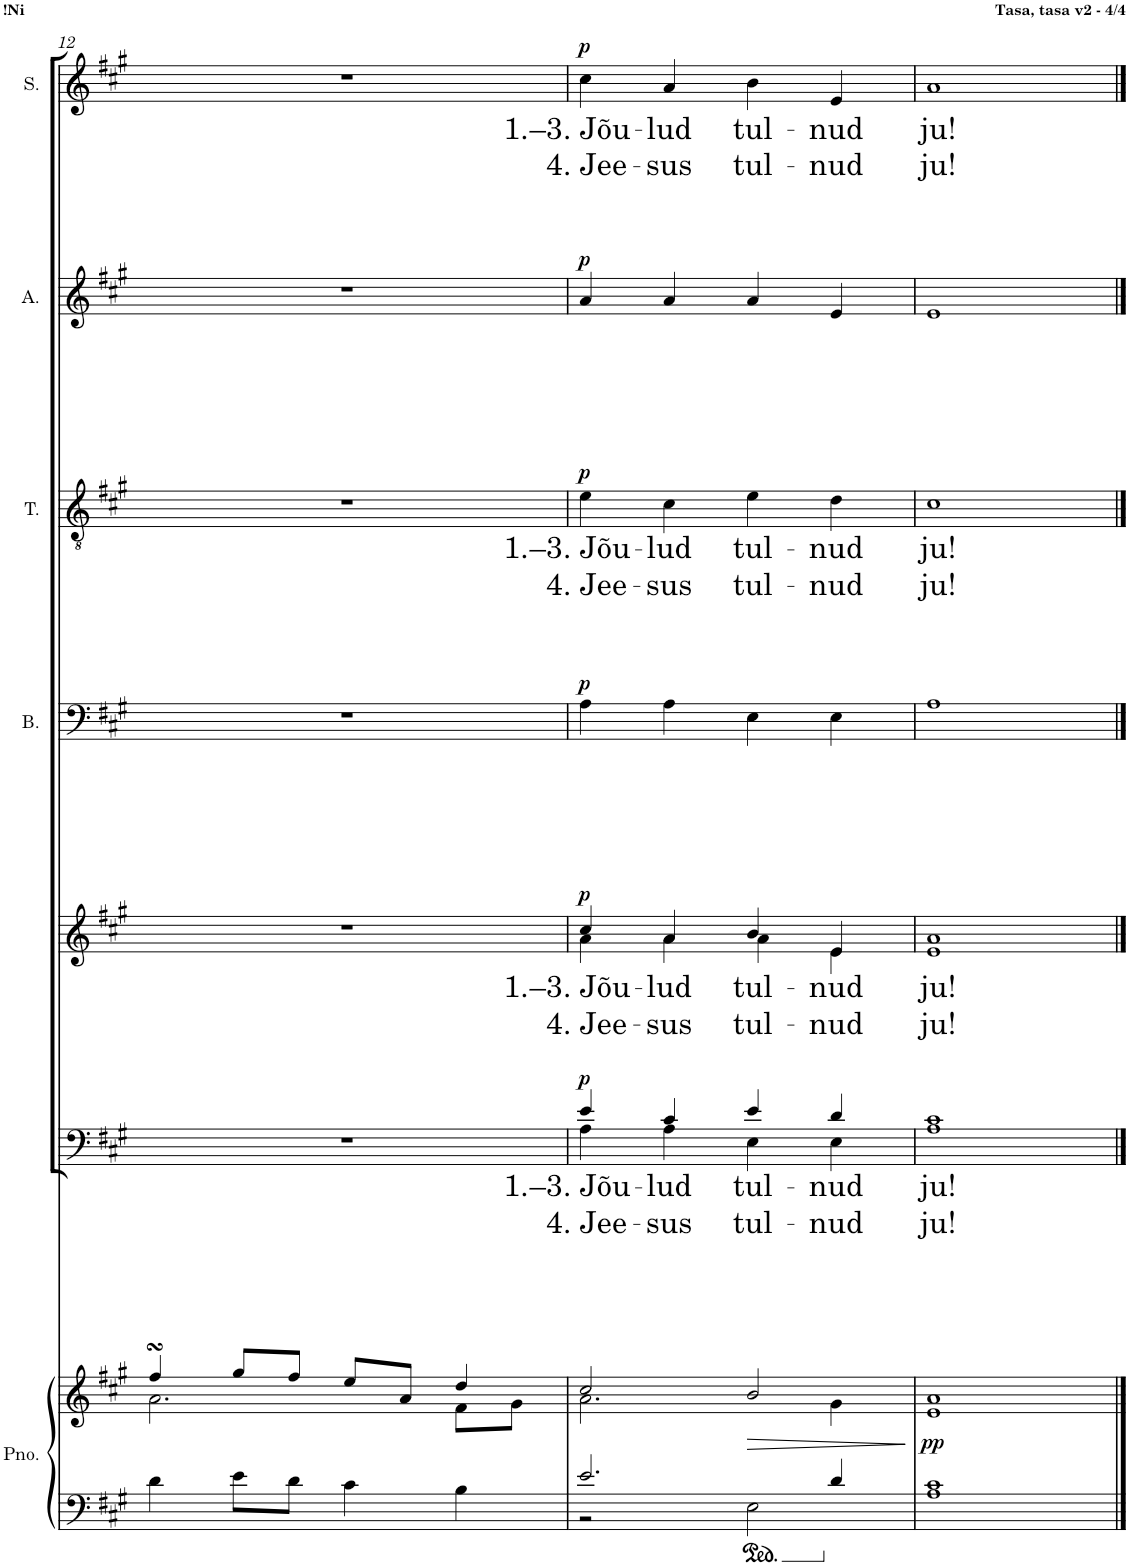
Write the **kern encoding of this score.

**kern	**kern	**dynam	**kern	**text	**text	**dynam	**kern	**text	**text	**dynam	**kern	**text	**text	**dynam	**kern	**text	**text	**dynam	**kern	**text	**text	**dynam	**kern	**text	**text	**dynam
*part7	*part7	*part7	*part6	*part6	*part6	*part6	*part5	*part5	*part5	*part5	*part4	*part4	*part4	*part4	*part3	*part3	*part3	*part3	*part2	*part2	*part2	*part2	*part1	*part1	*part1	*part1
*staff8	*staff7	*staff7/8	*staff6	*staff6	*staff6	*staff6	*staff5	*staff5	*staff5	*staff5	*staff4	*staff4	*staff4	*staff4	*staff3	*staff3	*staff3	*staff3	*staff2	*staff2	*staff2	*staff2	*staff1	*staff1	*staff1	*staff1
*I"Piano	*	*	*I"T B	*	*	*	*I"S A	*	*	*	*I"Bass	*	*	*	*I"Tenor	*	*	*	*I"Alto	*	*	*	*I"Soprano	*	*	*
*I'Pno.	*	*	*	*	*	*	*	*	*	*	*I'B.	*	*	*	*I'T.	*	*	*	*I'A.	*	*	*	*I'S.	*	*	*
!!LO:PB:g=z
*clefF4	*clefG2	*	*clefF4	*	*	*	*clefG2	*	*	*	*clefF4	*	*	*	*clefGv2	*	*	*	*clefG2	*	*	*	*clefG2	*	*	*
*k[f#c#g#]	*k[f#c#g#]	*	*k[f#c#g#]	*	*	*	*k[f#c#g#]	*	*	*	*k[f#c#g#]	*	*	*	*k[f#c#g#]	*	*	*	*k[f#c#g#]	*	*	*	*k[f#c#g#]	*	*	*
*M2/2	*M2/2	*	*M2/2	*	*	*	*M2/2	*	*	*	*M2/2	*	*	*	*M2/2	*	*	*	*M2/2	*	*	*	*M2/2	*	*	*
=12	=12	=12	=12	=12	=12	=12	=12	=12	=12	=12	=12	=12	=12	=12	=12	=12	=12	=12	=12	=12	=12	=12	=12	=12	=12	=12
*	*^	*	*	*	*	*	*	*	*	*	*	*	*	*	*	*	*	*	*	*	*	*	*	*	*	*
4d\	4ff#sSSS/	2.a\	.	1r	.	.	.	1r	.	.	.	1r	.	.	.	1r	.	.	.	1r	.	.	.	1r	.	.	.
8e\L	8gg#/L	.	.	.	.	.	.	.	.	.	.	.	.	.	.	.	.	.	.	.	.	.	.	.	.	.	.
8d\J	8ff#/J	.	.	.	.	.	.	.	.	.	.	.	.	.	.	.	.	.	.	.	.	.	.	.	.	.	.
4c#\	8ee/L	.	.	.	.	.	.	.	.	.	.	.	.	.	.	.	.	.	.	.	.	.	.	.	.	.	.
.	8a/J	.	.	.	.	.	.	.	.	.	.	.	.	.	.	.	.	.	.	.	.	.	.	.	.	.	.
4B\	4dd/	8f#\L	.	.	.	.	.	.	.	.	.	.	.	.	.	.	.	.	.	.	.	.	.	.	.	.	.
.	.	8g#\J	.	.	.	.	.	.	.	.	.	.	.	.	.	.	.	.	.	.	.	.	.	.	.	.	.
=13	=13	=13	=13	=13	=13	=13	=13	=13	=13	=13	=13	=13	=13	=13	=13	=13	=13	=13	=13	=13	=13	=13	=13	=13	=13	=13	=13
*^	*	*	*	*	*	*	*	*	*	*	*	*	*	*	*	*	*	*	*	*	*	*	*	*	*	*	*
!	!	!	!	!	!	!LO:LY:b	!LO:LY:b	!	!	!	!	!	!	!	!	!	!	!	!	!	!	!	!	!	!	!	!	!
*	*	*	*	*	*^	*	*	*	*	*	*	*	*	*	*	*	*	*	*	*	*	*	*	*	*	*	*	*
!	!	!	!	!	!	!	!LO:LY:b	!LO:LY:b	!LO:DY:a	!	!LO:LY:b	!LO:LY:b	!LO:DY:a	!	!LO:LY:b	!LO:LY:b	!LO:DY:a	!	!LO:LY:b	!LO:LY:b	!LO:DY:a	!	!LO:LY:b	!LO:LY:b	!LO:DY:a	!	!LO:LY:b	!LO:LY:b	!LO:DY:a
*	*	*	*	*	*	*	*	*	*	*^	*	*	*	*	*	*	*	*	*	*	*	*	*	*	*	*	*	*	*
2.e/	2r	2cc#/	2.a\	.	4e/	4A\	1.–3. Jõu-	4. Jee-	p	4cc#/	4a\	1.–3. Jõu-	4. Jee-	p	4A\	1.–3. Jõu-	4. Jee-	p	4e\	1.–3. Jõu-	4. Jee-	p	4a/	1.–3. Jõu-	4. Jee-	p	4cc#\	1.–3. Jõu-	4. Jee-	p
!	!	!	!	!	!	!	!LO:LY:b	!LO:LY:b	!	!	!	!	!	!	!	!	!	!	!	!	!	!	!	!	!	!	!	!	!	!
!	!	!	!	!	!	!	!LO:LY:b	!LO:LY:b	!	!	!	!LO:LY:b	!LO:LY:b	!	!	!LO:LY:b	!LO:LY:b	!	!	!LO:LY:b	!LO:LY:b	!	!	!LO:LY:b	!LO:LY:b	!	!	!LO:LY:b	!LO:LY:b	!
.	.	.	.	.	4c#/	4A\	-lud	-sus	.	4a/	4a\	-lud	-sus	.	4A\	-lud	-sus	.	4c#\	-lud	-sus	.	4a/	-lud	-sus	.	4a/	-lud	-sus	.
!	!	!	!	!LO:HP:b	!	!	!LO:LY:b	!LO:LY:b	!	!	!	!	!	!	!	!	!	!	!	!	!	!	!	!	!	!	!	!	!	!
!	!	!	!	!	!	!	!LO:LY:b	!LO:LY:b	!	!	!	!LO:LY:b	!LO:LY:b	!	!	!LO:LY:b	!LO:LY:b	!	!	!LO:LY:b	!LO:LY:b	!	!	!LO:LY:b	!LO:LY:b	!	!	!LO:LY:b	!LO:LY:b	!
.	2E\	2b/	.	>	4e/	4E\	tul-	tul-	.	4b/	4a\	tul-	tul-	.	4E\	tul-	tul-	.	4e\	tul-	tul-	.	4a/	tul-	tul-	.	4b\	tul-	tul-	.
!	!	!	!	!	!	!	!LO:LY:b	!LO:LY:b	!	!	!	!	!	!	!	!	!	!	!	!	!	!	!	!	!	!	!	!	!	!
!	!	!	!	!	!	!	!LO:LY:b	!LO:LY:b	!	!	!	!LO:LY:b	!LO:LY:b	!	!	!LO:LY:b	!LO:LY:b	!	!	!LO:LY:b	!LO:LY:b	!	!	!LO:LY:b	!LO:LY:b	!	!	!LO:LY:b	!LO:LY:b	!
4d/	.	.	4g#\	.	4d/	4E\	-nud	-nud	.	4e/	4e\	-nud	-nud	.	4E\	-nud	-nud	.	4d\	-nud	-nud	.	4e/	-nud	-nud	.	4e/	-nud	-nud	.
*v	*v	*	*	*	*v	*v	*	*	*	*v	*v	*	*	*	*	*	*	*	*	*	*	*	*	*	*	*	*	*	*	*
*	*v	*v	*	*	*	*	*	*	*	*	*	*	*	*	*	*	*	*	*	*	*	*	*	*	*	*	*
.	.	]	.	.	.	.	.	.	.	.	.	.	.	.	.	.	.	.	.	.	.	.	.	.	.	.
=14	=14	=14	=14	=14	=14	=14	=14	=14	=14	=14	=14	=14	=14	=14	=14	=14	=14	=14	=14	=14	=14	=14	=14	=14	=14	=14
*^	*^	*	*	*	*	*	*	*	*	*	*	*	*	*	*	*	*	*	*	*	*	*	*	*	*	*
!	!	!	!	!	!	!LO:LY:b	!LO:LY:b	!	!	!	!	!	!	!	!	!	!	!	!	!	!	!	!	!	!	!	!	!
*	*	*	*	*	*^	*	*	*	*	*	*	*	*	*	*	*	*	*	*	*	*	*	*	*	*	*	*	*
!	!	!	!	!	!	!	!LO:LY:b	!LO:LY:b	!	!	!LO:LY:b	!LO:LY:b	!	!	!	!	!	!	!	!	!	!	!	!	!	!	!	!	!
*	*	*	*	*	*	*	*	*	*	*^	*	*	*	*	*	*	*	*	*	*	*	*	*	*	*	*	*	*	*
!	!	!	!	!LO:DY:b	!	!	!	!	!	!	!	!LO:LY:b	!LO:LY:b	!	!	!LO:LY:b	!LO:LY:b	!	!	!LO:LY:b	!LO:LY:b	!	!	!LO:LY:b	!LO:LY:b	!	!	!LO:LY:b	!LO:LY:b	!
1c#	1A	1a	1e	pp	1c#	1A	ju!	ju!	.	1a	1e	ju!	ju!	.	1A	ju!	ju!	.	1c#	ju!	ju!	.	1e	ju!	ju!	.	1a	ju!	ju!	.
*v	*v	*	*	*	*v	*v	*	*	*	*v	*v	*	*	*	*	*	*	*	*	*	*	*	*	*	*	*	*	*	*	*
*	*v	*v	*	*	*	*	*	*	*	*	*	*	*	*	*	*	*	*	*	*	*	*	*	*	*	*	*
==	==	==	==	==	==	==	==	==	==	==	==	==	==	==	==	==	==	==	==	==	==	==	==	==	==	==
*-	*-	*-	*-	*-	*-	*-	*-	*-	*-	*-	*-	*-	*-	*-	*-	*-	*-	*-	*-	*-	*-	*-	*-	*-	*-	*-
